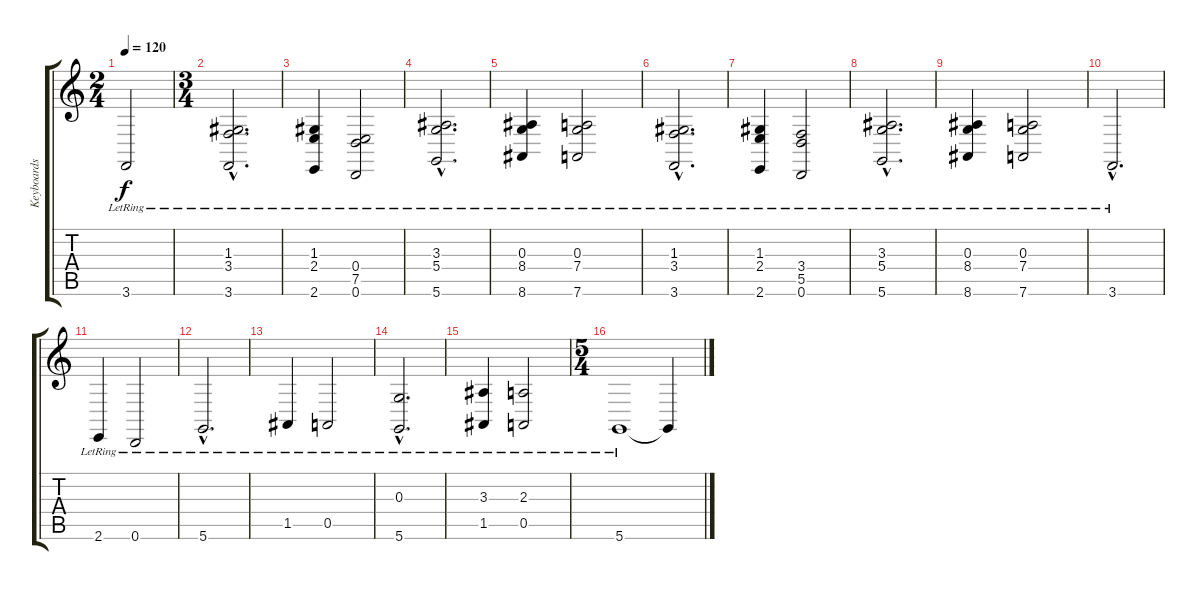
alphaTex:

\track ("Keyboards" "Keyboards") {instrument acousticgrandpiano}
\staff {score tabs}
\tuning (E4 B3 G3 D3 A2 D2) {hide}
\ts (2 4)
\tempo 120
\clef g2
\ks c
3.6{lr}.2{dy f} |
\ts (3 4)
(1.3{hac lr} 3.4{hac lr} 3.6{hac lr}).2{d} |
(1.3{lr} 2.4{lr} 2.6{lr}).4 (0.4{lr} 7.5{lr} 0.6{lr}).2 |
(3.3{hac lr} 5.4{hac lr} 5.6{hac lr}).2{d} |
(0.3{lr} 8.4{lr} 8.6{lr}).4 (0.3{lr} 7.4{lr} 7.6{lr}).2 |
(1.3{hac lr} 3.4{hac lr} 3.6{hac lr}).2{d} |
(1.3{lr} 2.4{lr} 2.6{lr}).4 (3.4{lr} 5.5{lr} 0.6{lr}).2 |
(3.3{hac lr} 5.4{hac lr} 5.6{hac lr}).2{d} |
(0.3{lr} 8.4{lr} 8.6{lr}).4 (0.3{lr} 7.4{lr} 7.6{lr}).2 |
3.6{hac lr}.2{d} |
2.6{lr}.4 0.6{lr}.2 |
5.6{hac lr}.2{d} |
1.5{lr}.4 0.5{lr}.2 |
(0.3{hac lr} 5.6{hac lr}).2{d} |
(3.3{lr} 1.5{lr}).4 (2.3{lr} 0.5{lr}).2 |
\ts (5 4)
5.6{lr}.1 5.6{t}.4
